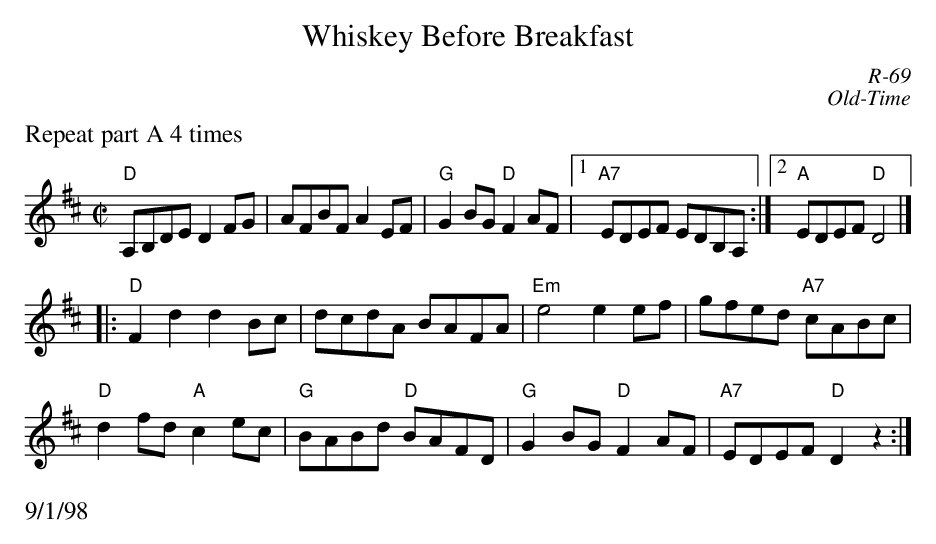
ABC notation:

X:1
T: Whiskey Before Breakfast
C: R-69
C: Old-Time
M: C|
K: D
%%text Repeat part A 4 times
"D"A,B,DE D2FG| AFBF A2EF| "G"G2BG "D"F2AF|1 "A7"EDEF EDB,A, :|2 "A"EDEF "D"D4 |]
|:\
"D"F2d2 d2Bc| dcdA BAFA| "Em"e4 e2ef| gfed "A7"cABc |
"D"d2fd "A"c2ec| "G"BABd "D"BAFD| "G"G2BG "D"F2AF| "A7"EDEF "D"D2 z2 :|
